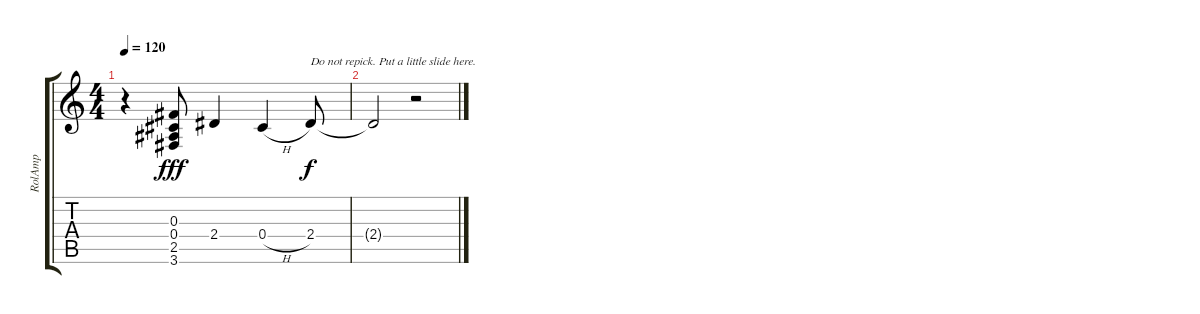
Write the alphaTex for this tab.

\track ("RolAmp" "RolAmp") {instrument acousticguitarnylon}
\staff {score tabs}
\tuning (Eb4 Bb3 Gb3 Db3 Ab2 Eb2) {hide}
\ts (4 4)
\tempo 120
\clef g2
\ks c
r.4{dy fff} (0.3 0.4 2.5 3.6).8 2.4.4 0.4{h}.4 2.4.8{txt "Do not repick. Put a little slide here." dy f volume 8} |
2.4{t}.2 r.2
